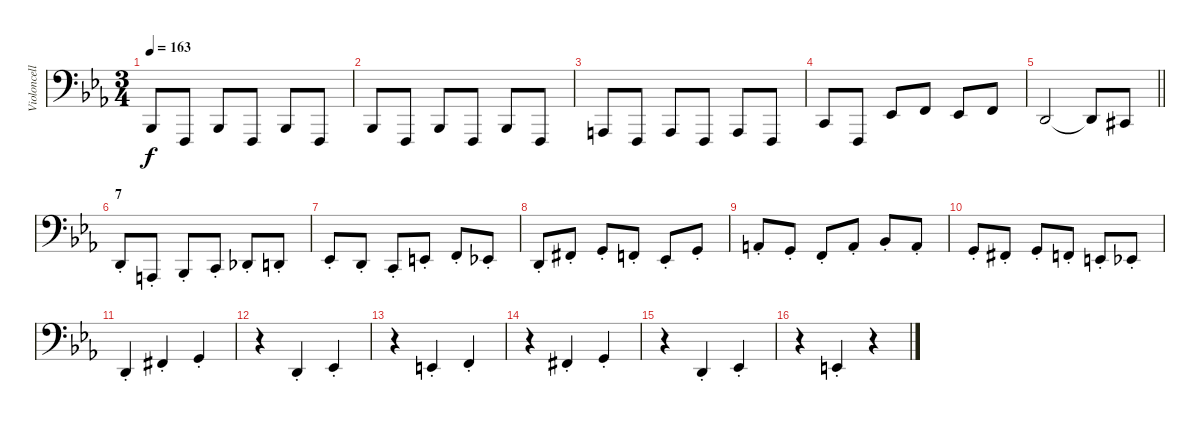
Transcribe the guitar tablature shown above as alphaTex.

\track ("Violoncello" "Violoncell") {instrument cello}
\staff {score}
\tuning (G2 D2 A1 E1 B0) {hide}
\ts (3 4)
\tempo 163
\clef f4
\ks eb
1.3.8{dy f} 1.4.8 1.3.8 1.4.8 1.3.8 1.4.8 |
1.3.8 1.4.8 1.3.8 1.4.8 1.3.8 1.4.8 |
5.4.8 1.4.8 5.4.8 1.4.8 5.4.8 1.4.8 |
3.3.8 1.4.8 1.2.8 3.2.8 1.2.8 3.2.8 |
\barLineRight lightlight
0.2.2 0.2{t}.8 4.3{acc #}.8 |
\section ("" "7")
0.2{st}.8 5.4{st}.8 1.3{st}.8 3.3{st}.8 4.3{st}.8 0.2{st}.8 |
1.2{st}.8 0.2{st}.8 3.3{st}.8 2.2{st}.8 3.2{st}.8 1.2{st}.8 |
0.2{st}.8 4.2{st acc #}.8 0.1{st}.8 3.2{st}.8 1.2{st}.8 0.1{st}.8 |
2.1{st}.8 0.1{st}.8 3.2{st}.8 2.1{st}.8 3.1{st}.8 2.1{st}.8 |
0.1{st}.8 4.2{st acc #}.8 0.1{st}.8 3.2{st}.8 2.2{st}.8 1.2{st}.8 |
0.2{st}.4 4.2{st acc #}.4 0.1{st}.4 |
r.4 0.2{st}.4 1.2{st}.4 |
r.4 2.2{st}.4 3.2{st}.4 |
r.4 4.2{st acc #}.4 0.1{st}.4 |
r.4 0.2{st}.4 1.2{st}.4 |
r.4 2.2{st}.4 r.4
